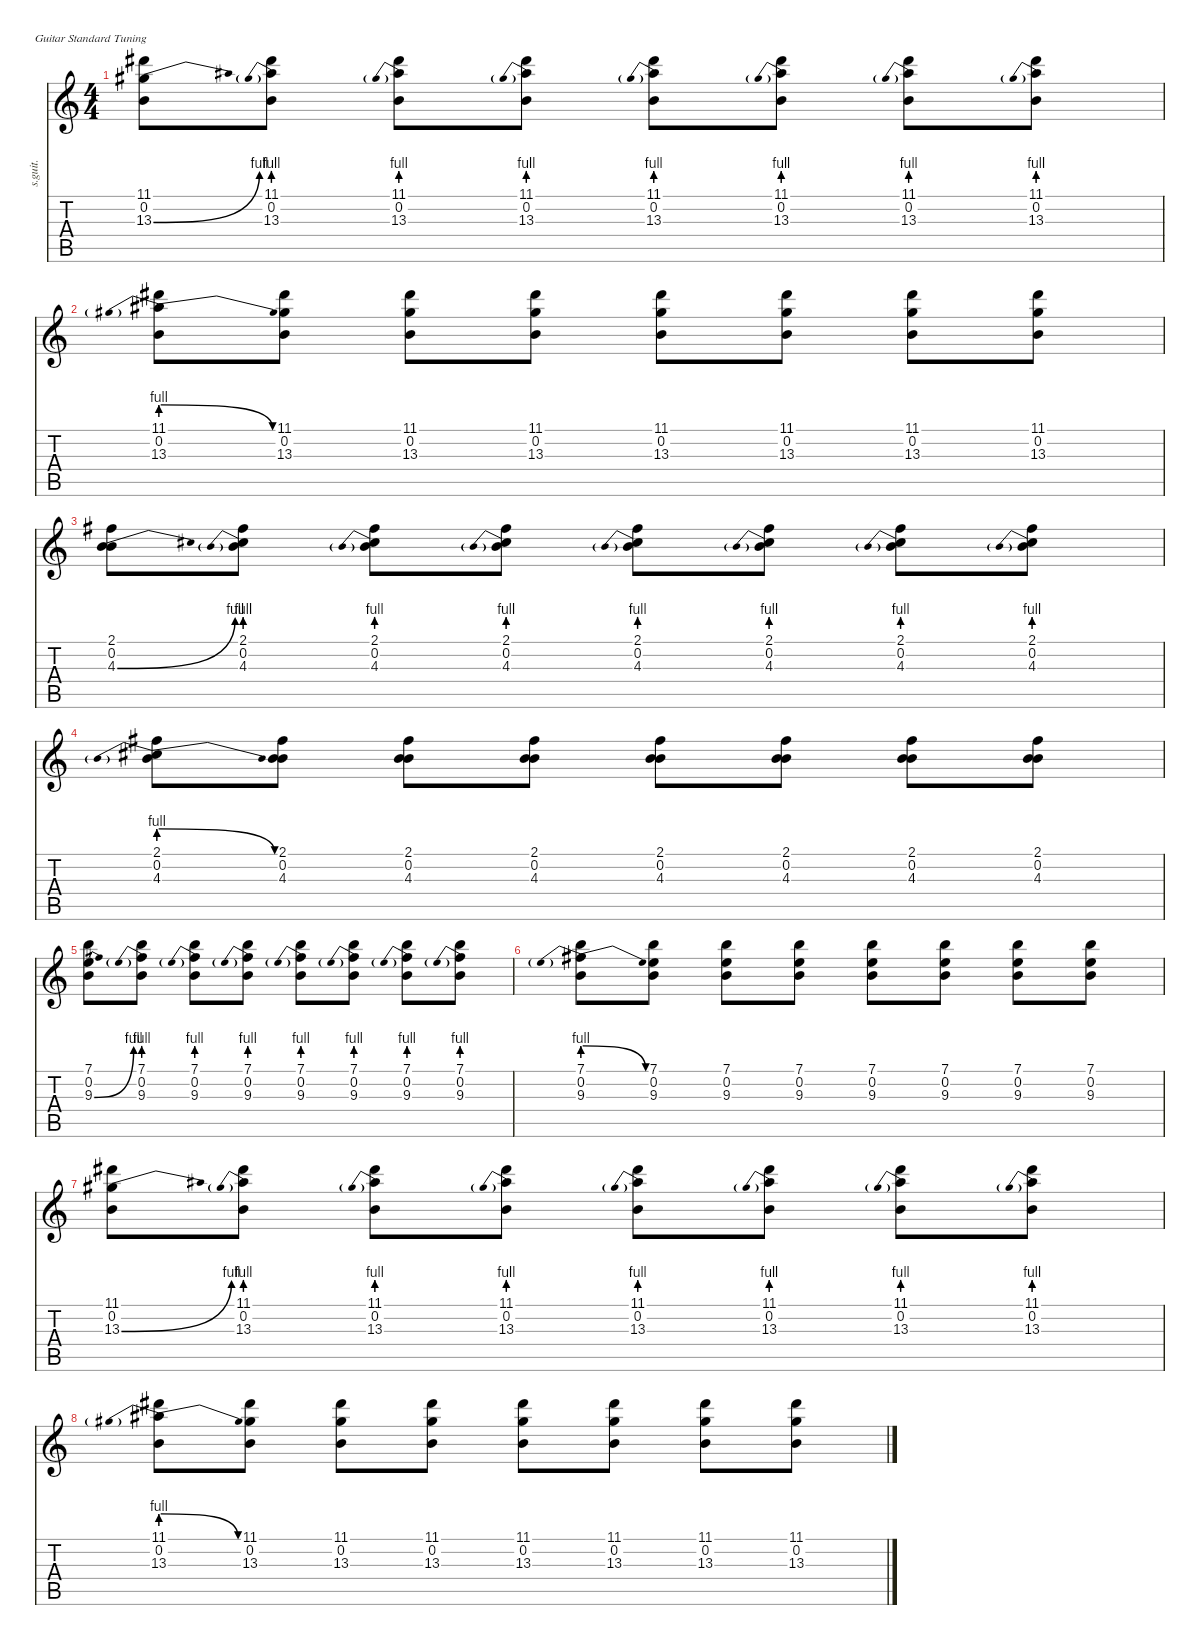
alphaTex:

\defaultSystemsLayout 4
\hideDynamics
\bracketExtendMode nobrackets
\track ("Jonny Buckland - Overdub" "s.guit.") {instrument overdrivenguitar}
\staff {score tabs}
\tuning (E4 B3 G3 D3 A2 E2)
\ts (4 4)
\tempo (87 hide)
\clef g2
\ks c
(11.1{acc #} 0.2 13.3{be (bend 0 0 60 4) acc #}).8{lyrics (0 "") lyrics (1 "") lyrics (2 "") lyrics (3 "") lyrics (4 "") dy f} (11.1{acc #} 0.2 13.3{be (prebend 0 4 60 4)}).8{lyrics (0 "") lyrics (1 "") lyrics (2 "") lyrics (3 "") lyrics (4 "")} (11.1{acc #} 0.2 13.3{be (prebend 0 4 60 4)}).8{lyrics (0 "") lyrics (1 "") lyrics (2 "") lyrics (3 "") lyrics (4 "")} (11.1{acc #} 0.2 13.3{be (prebend 0 4 60 4)}).8{lyrics (0 "") lyrics (1 "") lyrics (2 "") lyrics (3 "") lyrics (4 "")} (11.1{acc #} 0.2 13.3{be (prebend 0 4 60 4)}).8{lyrics (0 "") lyrics (1 "") lyrics (2 "") lyrics (3 "") lyrics (4 "")} (11.1{acc #} 0.2 13.3{be (prebend 0 4 60 4)}).8{lyrics (0 "") lyrics (1 "") lyrics (2 "") lyrics (3 "") lyrics (4 "")} (11.1{acc #} 0.2 13.3{be (prebend 0 4 60 4)}).8{lyrics (0 "") lyrics (1 "") lyrics (2 "") lyrics (3 "") lyrics (4 "")} (11.1{acc #} 0.2 13.3{be (prebend 0 4 60 4)}).8{lyrics (0 "") lyrics (1 "") lyrics (2 "") lyrics (3 "") lyrics (4 "")} |
(11.1{acc #} 0.2 13.3{be (prebendrelease 0 4 30 0)}).8{lyrics (0 "") lyrics (1 "") lyrics (2 "") lyrics (3 "") lyrics (4 "")} (11.1{acc #} 0.2 13.3{acc #}).8{lyrics (0 "") lyrics (1 "") lyrics (2 "") lyrics (3 "") lyrics (4 "")} (11.1{acc #} 0.2 13.3{acc #}).8{lyrics (0 "") lyrics (1 "") lyrics (2 "") lyrics (3 "") lyrics (4 "")} (11.1{acc #} 0.2 13.3{acc #}).8{lyrics (0 "") lyrics (1 "") lyrics (2 "") lyrics (3 "") lyrics (4 "")} (11.1{acc #} 0.2 13.3{acc #}).8{lyrics (0 "") lyrics (1 "") lyrics (2 "") lyrics (3 "") lyrics (4 "")} (11.1{acc #} 0.2 13.3{acc #}).8{lyrics (0 "") lyrics (1 "") lyrics (2 "") lyrics (3 "") lyrics (4 "")} (11.1{acc #} 0.2 13.3{acc #}).8{lyrics (0 "") lyrics (1 "") lyrics (2 "") lyrics (3 "") lyrics (4 "")} (11.1{acc #} 0.2 13.3{acc #}).8{lyrics (0 "") lyrics (1 "") lyrics (2 "") lyrics (3 "") lyrics (4 "")} |
(2.1{acc #} 0.2 4.3{be (bend 0 0 60 4)}).8{lyrics (0 "") lyrics (1 "") lyrics (2 "") lyrics (3 "") lyrics (4 "")} (2.1{acc #} 0.2 4.3{be (prebend 0 4 60 4)}).8{lyrics (0 "") lyrics (1 "") lyrics (2 "") lyrics (3 "") lyrics (4 "")} (2.1{acc #} 0.2 4.3{be (prebend 0 4 60 4)}).8{lyrics (0 "") lyrics (1 "") lyrics (2 "") lyrics (3 "") lyrics (4 "")} (2.1{acc #} 0.2 4.3{be (prebend 0 4 60 4)}).8{lyrics (0 "") lyrics (1 "") lyrics (2 "") lyrics (3 "") lyrics (4 "")} (2.1{acc #} 0.2 4.3{be (prebend 0 4 60 4)}).8{lyrics (0 "") lyrics (1 "") lyrics (2 "") lyrics (3 "") lyrics (4 "")} (2.1{acc #} 0.2 4.3{be (prebend 0 4 60 4)}).8{lyrics (0 "") lyrics (1 "") lyrics (2 "") lyrics (3 "") lyrics (4 "")} (2.1{acc #} 0.2 4.3{be (prebend 0 4 60 4)}).8{lyrics (0 "") lyrics (1 "") lyrics (2 "") lyrics (3 "") lyrics (4 "")} (2.1{acc #} 0.2 4.3{be (prebend 0 4 60 4)}).8{lyrics (0 "") lyrics (1 "") lyrics (2 "") lyrics (3 "") lyrics (4 "")} |
(2.1{acc #} 0.2 4.3{be (prebendrelease 0 4 30 0)}).8{lyrics (0 "") lyrics (1 "") lyrics (2 "") lyrics (3 "") lyrics (4 "")} (2.1{acc #} 0.2 4.3).8{lyrics (0 "") lyrics (1 "") lyrics (2 "") lyrics (3 "") lyrics (4 "")} (2.1{acc #} 0.2 4.3).8{lyrics (0 "") lyrics (1 "") lyrics (2 "") lyrics (3 "") lyrics (4 "")} (2.1{acc #} 0.2 4.3).8{lyrics (0 "") lyrics (1 "") lyrics (2 "") lyrics (3 "") lyrics (4 "")} (2.1{acc #} 0.2 4.3).8{lyrics (0 "") lyrics (1 "") lyrics (2 "") lyrics (3 "") lyrics (4 "")} (2.1{acc #} 0.2 4.3).8{lyrics (0 "") lyrics (1 "") lyrics (2 "") lyrics (3 "") lyrics (4 "")} (2.1{acc #} 0.2 4.3).8{lyrics (0 "") lyrics (1 "") lyrics (2 "") lyrics (3 "") lyrics (4 "")} (2.1{acc #} 0.2 4.3).8{lyrics (0 "") lyrics (1 "") lyrics (2 "") lyrics (3 "") lyrics (4 "")} |
(7.1 0.2 9.3{be (bend 0 0 60 4)}).8{lyrics (0 "") lyrics (1 "") lyrics (2 "") lyrics (3 "") lyrics (4 "")} (7.1 0.2 9.3{be (prebend 0 4 60 4)}).8{lyrics (0 "") lyrics (1 "") lyrics (2 "") lyrics (3 "") lyrics (4 "")} (7.1 0.2 9.3{be (prebend 0 4 60 4)}).8{lyrics (0 "") lyrics (1 "") lyrics (2 "") lyrics (3 "") lyrics (4 "")} (7.1 0.2 9.3{be (prebend 0 4 60 4)}).8{lyrics (0 "") lyrics (1 "") lyrics (2 "") lyrics (3 "") lyrics (4 "")} (7.1 0.2 9.3{be (prebend 0 4 60 4)}).8{lyrics (0 "") lyrics (1 "") lyrics (2 "") lyrics (3 "") lyrics (4 "")} (7.1 0.2 9.3{be (prebend 0 4 60 4)}).8{lyrics (0 "") lyrics (1 "") lyrics (2 "") lyrics (3 "") lyrics (4 "")} (7.1 0.2 9.3{be (prebend 0 4 60 4)}).8{lyrics (0 "") lyrics (1 "") lyrics (2 "") lyrics (3 "") lyrics (4 "")} (7.1 0.2 9.3{be (prebend 0 4 60 4)}).8{lyrics (0 "") lyrics (1 "") lyrics (2 "") lyrics (3 "") lyrics (4 "")} |
(7.1 0.2 9.3{be (prebendrelease 0 4 30 0)}).8{lyrics (0 "") lyrics (1 "") lyrics (2 "") lyrics (3 "") lyrics (4 "")} (7.1 0.2 9.3).8{lyrics (0 "") lyrics (1 "") lyrics (2 "") lyrics (3 "") lyrics (4 "")} (7.1 0.2 9.3).8{lyrics (0 "") lyrics (1 "") lyrics (2 "") lyrics (3 "") lyrics (4 "")} (7.1 0.2 9.3).8{lyrics (0 "") lyrics (1 "") lyrics (2 "") lyrics (3 "") lyrics (4 "")} (7.1 0.2 9.3).8{lyrics (0 "") lyrics (1 "") lyrics (2 "") lyrics (3 "") lyrics (4 "")} (7.1 0.2 9.3).8{lyrics (0 "") lyrics (1 "") lyrics (2 "") lyrics (3 "") lyrics (4 "")} (7.1 0.2 9.3).8{lyrics (0 "") lyrics (1 "") lyrics (2 "") lyrics (3 "") lyrics (4 "")} (7.1 0.2 9.3).8{lyrics (0 "") lyrics (1 "") lyrics (2 "") lyrics (3 "") lyrics (4 "")} |
(11.1{acc #} 0.2 13.3{be (bend 0 0 60 4) acc #}).8{lyrics (0 "") lyrics (1 "") lyrics (2 "") lyrics (3 "") lyrics (4 "")} (11.1{acc #} 0.2 13.3{be (prebend 0 4 60 4)}).8{lyrics (0 "") lyrics (1 "") lyrics (2 "") lyrics (3 "") lyrics (4 "")} (11.1{acc #} 0.2 13.3{be (prebend 0 4 60 4)}).8{lyrics (0 "") lyrics (1 "") lyrics (2 "") lyrics (3 "") lyrics (4 "")} (11.1{acc #} 0.2 13.3{be (prebend 0 4 60 4)}).8{lyrics (0 "") lyrics (1 "") lyrics (2 "") lyrics (3 "") lyrics (4 "")} (11.1{acc #} 0.2 13.3{be (prebend 0 4 60 4)}).8{lyrics (0 "") lyrics (1 "") lyrics (2 "") lyrics (3 "") lyrics (4 "")} (11.1{acc #} 0.2 13.3{be (prebend 0 4 60 4)}).8{lyrics (0 "") lyrics (1 "") lyrics (2 "") lyrics (3 "") lyrics (4 "")} (11.1{acc #} 0.2 13.3{be (prebend 0 4 60 4)}).8{lyrics (0 "") lyrics (1 "") lyrics (2 "") lyrics (3 "") lyrics (4 "")} (11.1{acc #} 0.2 13.3{be (prebend 0 4 60 4)}).8{lyrics (0 "") lyrics (1 "") lyrics (2 "") lyrics (3 "") lyrics (4 "")} |
(11.1{acc #} 0.2 13.3{be (prebendrelease 0 4 30 0)}).8{lyrics (0 "") lyrics (1 "") lyrics (2 "") lyrics (3 "") lyrics (4 "")} (11.1{acc #} 0.2 13.3{acc #}).8{lyrics (0 "") lyrics (1 "") lyrics (2 "") lyrics (3 "") lyrics (4 "")} (11.1{acc #} 0.2 13.3{acc #}).8{lyrics (0 "") lyrics (1 "") lyrics (2 "") lyrics (3 "") lyrics (4 "")} (11.1{acc #} 0.2 13.3{acc #}).8{lyrics (0 "") lyrics (1 "") lyrics (2 "") lyrics (3 "") lyrics (4 "")} (11.1{acc #} 0.2 13.3{acc #}).8{lyrics (0 "") lyrics (1 "") lyrics (2 "") lyrics (3 "") lyrics (4 "")} (11.1{acc #} 0.2 13.3{acc #}).8{lyrics (0 "") lyrics (1 "") lyrics (2 "") lyrics (3 "") lyrics (4 "")} (11.1{acc #} 0.2 13.3{acc #}).8{lyrics (0 "") lyrics (1 "") lyrics (2 "") lyrics (3 "") lyrics (4 "")} (11.1{acc #} 0.2 13.3{acc #}).8{lyrics (0 "") lyrics (1 "") lyrics (2 "") lyrics (3 "") lyrics (4 "")}
